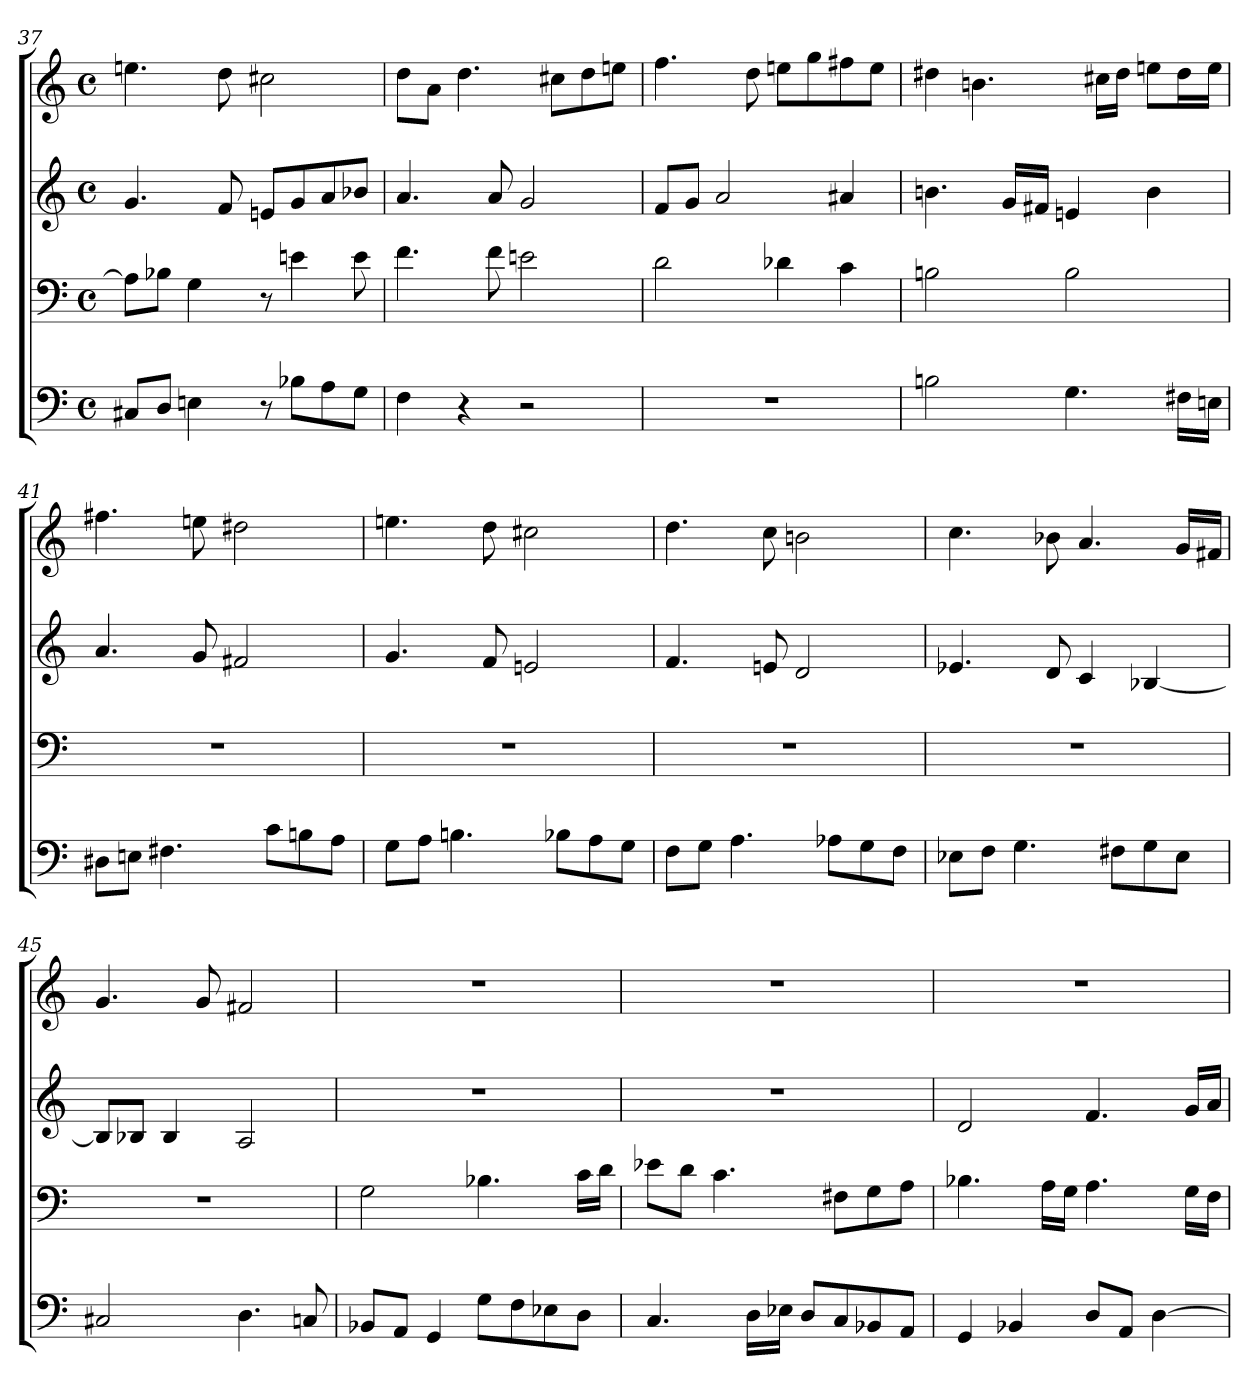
**kern	**kern	**kern	**kern
*part4	*part3	*part2	*part1
*staff4	*staff3	*staff2	*staff1
*clefF4	*clefF4	*clefG2	*clefG2
*M4/4	*M4/4	*M4/4	*M4/4
*met(c)	*met(c)	*met(c)	*met(c)
=37	=37	=37	=37
8C#/L	8A\L]	4.g/	4.een\
8D/J	8B-\J	.	.
4En\	4G\	.	.
.	.	8f/	8dd\
8r	8r	8en/L	2cc#\
8B-\L	4en\	8g/	.
8A\	.	8a/	.
8G\J	8e\	8b-/J	.
=38	=38	=38	=38
4F\	4.f\	4.a/	8dd\L
.	.	.	8a\J
4r	.	.	4.dd\
.	8f\	8a/	.
2r	2en\	2g/	.
.	.	.	8cc#\L
.	.	.	8dd\
.	.	.	8een\J
!!LO:LB:g=z
=39	=39	=39	=39
1r	2d\	8f/L	4.ff\
.	.	8g/J	.
.	.	2a/	.
.	.	.	8dd\
.	4d-\	.	8een\L
.	.	.	8gg\
.	4c\	4a#/	8ff#\
.	.	.	8ee\J
=40	=40	=40	=40
2Bn\	2Bn\	4.bn\	4dd#\
.	.	.	4.bn\
.	.	16g/LL	.
.	.	16f#/JJ	.
4.G\	2B\	4en/	.
.	.	.	16cc#\LL
.	.	.	16dd#\JJ
.	.	4b\	8een\L
16F#\LL	.	.	16dd#\L
16En\JJ	.	.	16ee\JJ
=41	=41	=41	=41
8D#\L	1r	4.a/	4.ff#\
8En\J	.	.	.
4.F#\	.	.	.
.	.	8g/	8een\
.	.	2f#/	2dd#\
8c\L	.	.	.
8Bn\	.	.	.
8A\J	.	.	.
=42	=42	=42	=42
8G\L	1r	4.g/	4.een\
8A\J	.	.	.
4.Bn\	.	.	.
.	.	8f/	8dd\
.	.	2en/	2cc#\
8B-\L	.	.	.
8A\	.	.	.
8G\J	.	.	.
=43	=43	=43	=43
8F\L	1r	4.f/	4.dd\
8G\J	.	.	.
4.A\	.	.	.
.	.	8en/	8cc\
.	.	2d/	2bn\
8A-\L	.	.	.
8G\	.	.	.
8F\J	.	.	.
!!LO:LB:g=z
=44	=44	=44	=44
8E-\L	1r	4.e-/	4.cc\
8F\J	.	.	.
4.G\	.	.	.
.	.	8d/	8b-\
.	.	4c/	4.a/
8F#\L	.	.	.
8G\	.	[4B-/	.
8E-\J	.	.	16g/LL
.	.	.	16f#/JJ
=45	=45	=45	=45
2C#/	1r	8B-/L]	4.g/
.	.	8B-/J	.
.	.	4B-/	.
.	.	.	8g/
4.D\	.	2A/	2f#/
8Cn/	.	.	.
=46	=46	=46	=46
8BB-/L	2G\	1r	1r
8AA/J	.	.	.
4GG/	.	.	.
8G\L	4.B-\	.	.
8F\	.	.	.
8E-\	.	.	.
8D\J	16c\LL	.	.
.	16d\JJ	.	.
=47	=47	=47	=47
4.C/	8e-\L	1r	1r
.	8d\J	.	.
.	4.c\	.	.
16D\LL	.	.	.
16E-\JJ	.	.	.
8D/L	.	.	.
8C/	8F#\L	.	.
8BB-/	8G\	.	.
8AA/J	8A\J	.	.
=48	=48	=48	=48
4GG/	4.B-\	2d/	1r
4BB-/	.	.	.
.	16A\LL	.	.
.	16G\JJ	.	.
8D/L	4.A\	4.f/	.
8AA/J	.	.	.
[4D\	.	.	.
.	16G\LL	16g/LL	.
.	16F\JJ	16a/JJ	.
=	=	=	=
*-	*-	*-	*-
